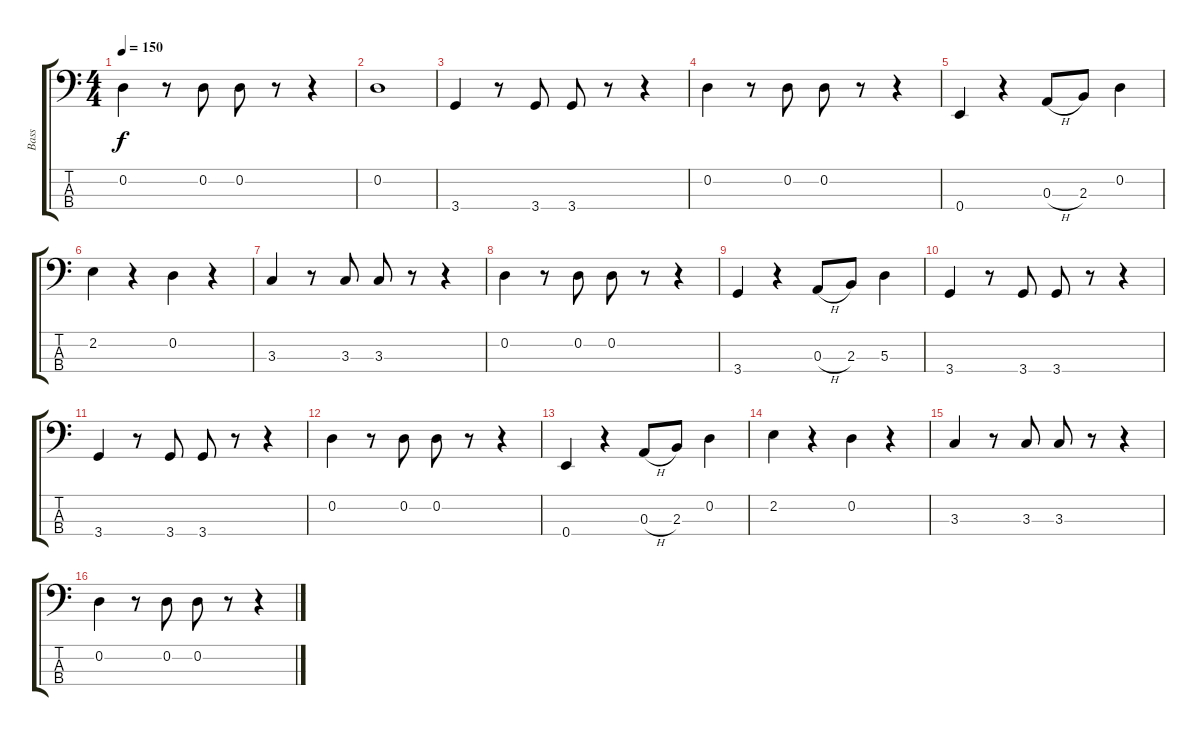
\track ("Bass" "Bass") {instrument electricbassfinger}
\staff {score tabs}
\tuning (G2 D2 A1 E1) {hide}
\ts (4 4)
\tempo 150
\clef f4
\ks c
0.2.4{dy f} r.8 0.2.8 0.2.8 r.8 r.4 |
0.2.1 |
3.4.4 r.8 3.4.8 3.4.8 r.8 r.4 |
0.2.4 r.8 0.2.8 0.2.8 r.8 r.4 |
0.4.4 r.4 0.3{h}.8 2.3.8 0.2.4 |
2.2.4 r.4 0.2.4 r.4 |
3.3.4 r.8 3.3.8 3.3.8 r.8 r.4 |
0.2.4 r.8 0.2.8 0.2.8 r.8 r.4 |
3.4.4 r.4 0.3{h}.8 2.3.8 5.3.4 |
3.4.4 r.8 3.4.8 3.4.8 r.8 r.4 |
3.4.4 r.8 3.4.8 3.4.8 r.8 r.4 |
0.2.4 r.8 0.2.8 0.2.8 r.8 r.4 |
0.4.4 r.4 0.3{h}.8 2.3.8 0.2.4 |
2.2.4 r.4 0.2.4 r.4 |
3.3.4 r.8 3.3.8 3.3.8 r.8 r.4 |
0.2.4 r.8 0.2.8 0.2.8 r.8 r.4
